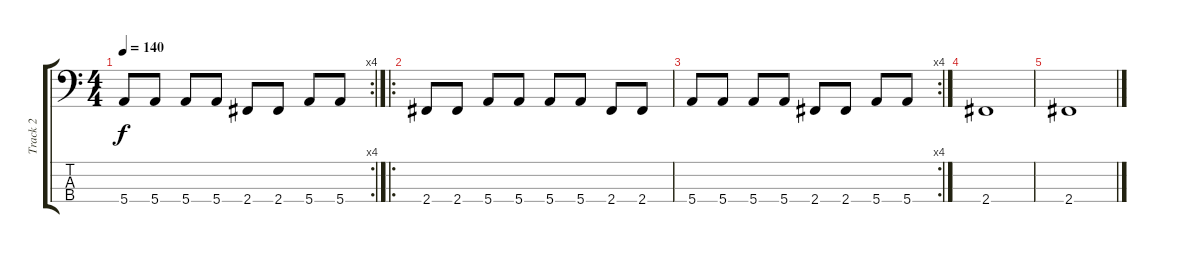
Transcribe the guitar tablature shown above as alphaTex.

\track ("Track 2" "Track 2") {instrument acousticbass}
\staff {score tabs}
\tuning (G2 D2 A1 E1) {hide}
\rc 4
\ts (4 4)
\tempo 140
\clef f4
\ks c
5.4.8{dy f} 5.4.8 5.4.8 5.4.8 2.4.8 2.4.8 5.4.8 5.4.8 |
\ro
2.4.8 2.4.8 5.4.8 5.4.8 5.4.8 5.4.8 2.4.8 2.4.8 |
\rc 4
5.4.8 5.4.8 5.4.8 5.4.8 2.4.8 2.4.8 5.4.8 5.4.8 |
2.4.1 |
2.4.1
